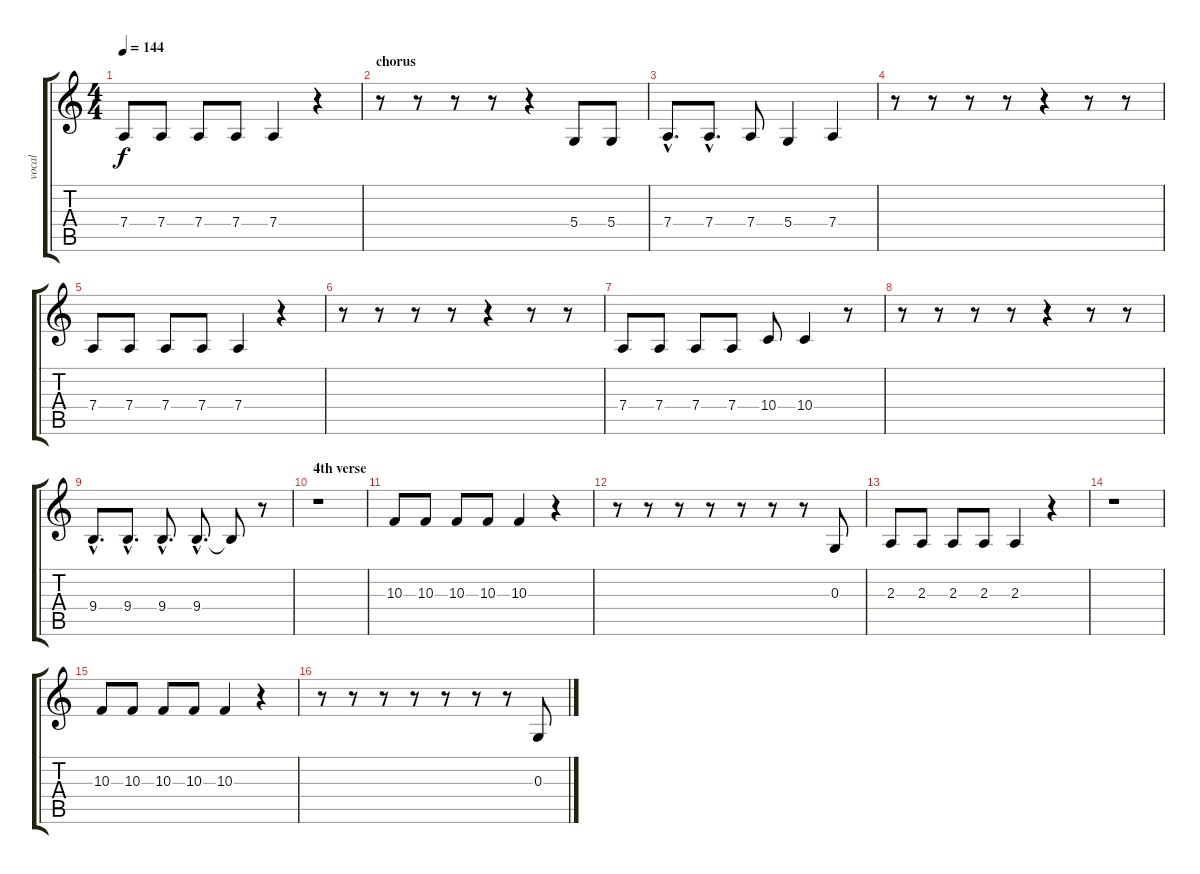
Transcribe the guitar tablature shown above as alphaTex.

\track ("vocal" "vocal") {instrument baritonesax}
\staff {score tabs}
\tuning (E4 B3 G3 D3 A2 E2) {hide}
\ts (4 4)
\tempo 144
\clef g2
\ks c
7.4.8{dy f} 7.4.8 7.4.8 7.4.8 7.4.4 r.4 |
\section ("" "chorus")
r.8 r.8 r.8 r.8 r.4 5.4.8 5.4.8 |
7.4{hac}.8{d} 7.4{hac}.8{d} 7.4.8 5.4.4 7.4.4 |
r.8 r.8 r.8 r.8 r.4 r.8 r.8 |
7.4.8 7.4.8 7.4.8 7.4.8 7.4.4 r.4 |
r.8 r.8 r.8 r.8 r.4 r.8 r.8 |
7.4.8 7.4.8 7.4.8 7.4.8 10.4.8 10.4.4 r.8 |
r.8 r.8 r.8 r.8 r.4 r.8 r.8 |
9.4{hac}.8{d} 9.4{hac}.8{d} 9.4{hac}.8{d} 9.4{hac}.8{d} 9.4{t}.8 r.8 |
\section ("" "4th verse")
r.1 |
10.3.8 10.3.8 10.3.8 10.3.8 10.3.4 r.4 |
r.8 r.8 r.8 r.8 r.8 r.8 r.8 0.3.8 |
2.3.8 2.3.8 2.3.8 2.3.8 2.3.4 r.4 |
r.1 |
10.3.8 10.3.8 10.3.8 10.3.8 10.3.4 r.4 |
r.8 r.8 r.8 r.8 r.8 r.8 r.8 0.3.8
